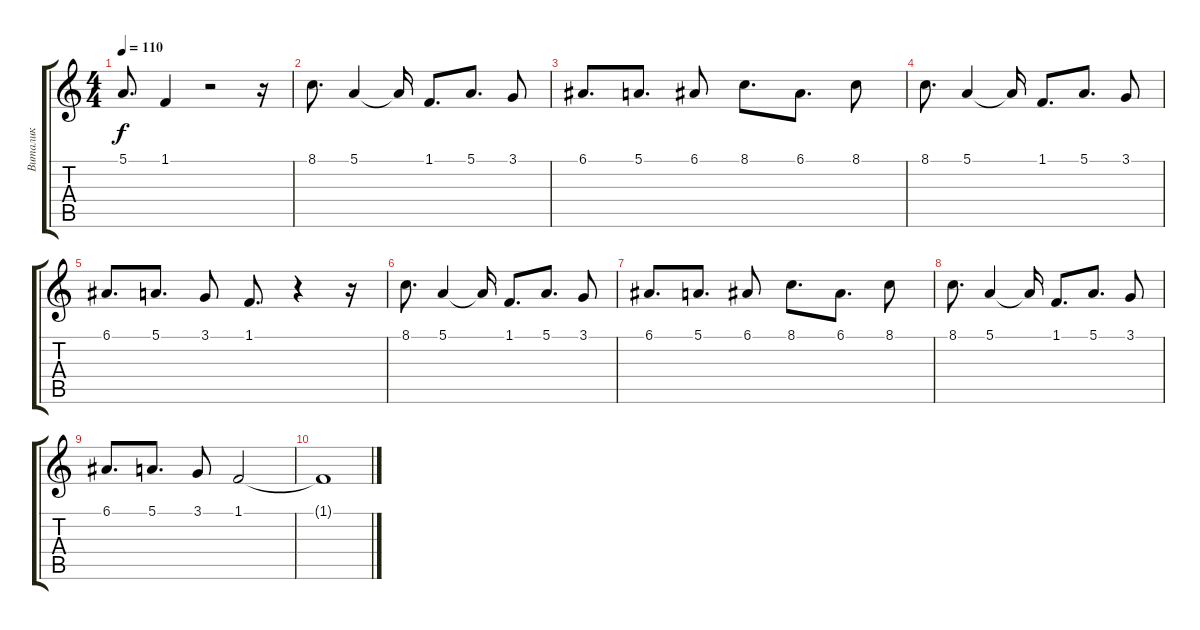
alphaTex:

\track ("Виталик" "Виталик") {instrument trumpet}
\staff {score tabs}
\tuning (E4 B3 G3 D3 A2 E2) {hide}
\ts (4 4)
\tempo 110
\clef g2
\ks c
5.1.8{d dy f} 1.1.4 r.2 r.16 |
8.1.8{d} 5.1.4 5.1{t}.16 1.1.8{d} 5.1.8{d} 3.1.8 |
6.1.8{d} 5.1.8{d} 6.1.8 8.1.8{d} 6.1.8{d} 8.1.8 |
8.1.8{d} 5.1.4 5.1{t}.16 1.1.8{d} 5.1.8{d} 3.1.8 |
6.1.8{d} 5.1.8{d} 3.1.8 1.1.8{d} r.4 r.16 |
8.1.8{d} 5.1.4 5.1{t}.16 1.1.8{d} 5.1.8{d} 3.1.8 |
6.1.8{d} 5.1.8{d} 6.1.8 8.1.8{d} 6.1.8{d} 8.1.8 |
8.1.8{d} 5.1.4 5.1{t}.16 1.1.8{d} 5.1.8{d} 3.1.8 |
6.1.8{d} 5.1.8{d} 3.1.8 1.1.2{volume 0} |
1.1{t}.1
